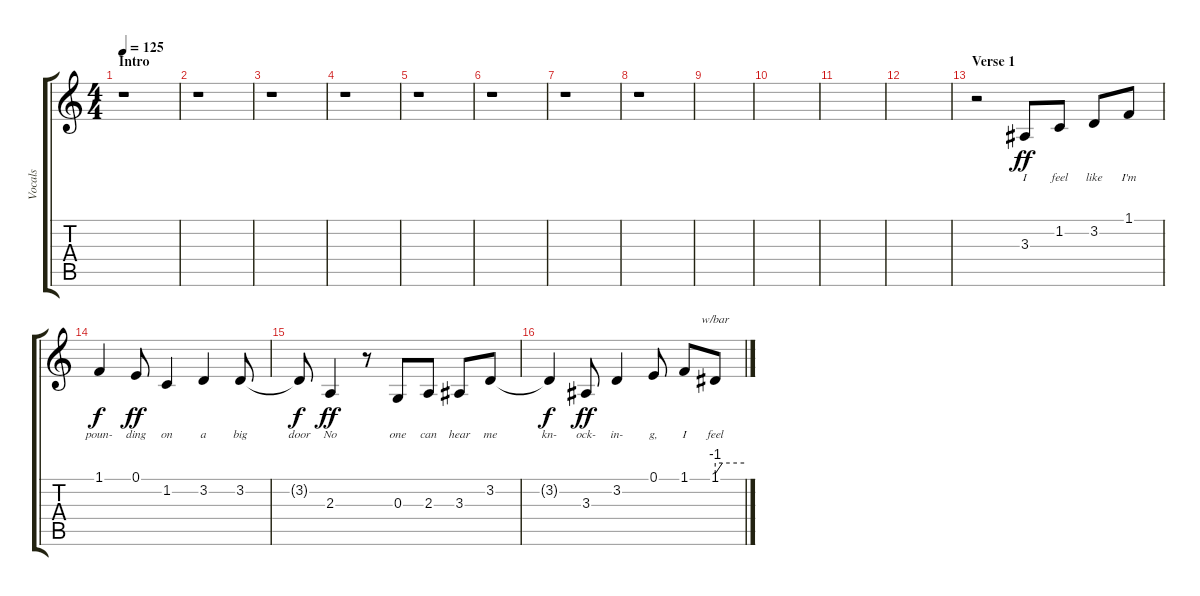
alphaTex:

\track ("Vocals" "Vocals") {instrument lead5charang}
\staff {score tabs}
\tuning (E4 B3 G3 D3 A2 E2) {hide}
\ts (4 4)
\section ("" "Intro")
\tempo 125
\clef g2
\ks c
r.1{dy ff instrument lead5charang} |
r.1 |
r.1 |
r.1 |
r.1 |
r.1 |
r.1 |
r.1 |
|
|
|
|
\section ("" "Verse 1")
r.2 3.3.8{lyrics (0 "I") lyrics (1 "") lyrics (2 "") lyrics (3 "") lyrics (4 "")} 1.2.8{lyrics (0 "feel") lyrics (1 "") lyrics (2 "") lyrics (3 "") lyrics (4 "")} 3.2.8{lyrics (0 "like") lyrics (1 "") lyrics (2 "") lyrics (3 "") lyrics (4 "")} 1.1.8{lyrics (0 "I'm") lyrics (1 "") lyrics (2 "") lyrics (3 "") lyrics (4 "")} |
1.1.4{lyrics (0 "poun-") lyrics (1 "") lyrics (2 "") lyrics (3 "") lyrics (4 "") dy f} 0.1.8{lyrics (0 "ding") lyrics (1 "") lyrics (2 "") lyrics (3 "") lyrics (4 "") dy ff} 1.2.4{lyrics (0 "on") lyrics (1 "") lyrics (2 "") lyrics (3 "") lyrics (4 "")} 3.2.4{lyrics (0 "a") lyrics (1 "") lyrics (2 "") lyrics (3 "") lyrics (4 "")} 3.2.8{lyrics (0 "big") lyrics (1 "") lyrics (2 "") lyrics (3 "") lyrics (4 "")} |
3.2{t}.8{lyrics (0 "door") lyrics (1 "") lyrics (2 "") lyrics (3 "") lyrics (4 "") dy f} 2.3.4{lyrics (0 "No") lyrics (1 "") lyrics (2 "") lyrics (3 "") lyrics (4 "") dy ff} r.8 0.3.8{lyrics (0 "one") lyrics (1 "") lyrics (2 "") lyrics (3 "") lyrics (4 "")} 2.3.8{lyrics (0 "can") lyrics (1 "") lyrics (2 "") lyrics (3 "") lyrics (4 "")} 3.3.8{lyrics (0 "hear") lyrics (1 "") lyrics (2 "") lyrics (3 "") lyrics (4 "")} 3.2.8{lyrics (0 "me") lyrics (1 "") lyrics (2 "") lyrics (3 "") lyrics (4 "")} |
3.2{t}.4{lyrics (0 "kn-") lyrics (1 "") lyrics (2 "") lyrics (3 "") lyrics (4 "") dy f} 3.3.8{lyrics (0 "ock-") lyrics (1 "") lyrics (2 "") lyrics (3 "") lyrics (4 "") dy ff} 3.2.4{lyrics (0 "in-") lyrics (1 "") lyrics (2 "") lyrics (3 "") lyrics (4 "")} 0.1.8{lyrics (0 "g,") lyrics (1 "") lyrics (2 "") lyrics (3 "") lyrics (4 "")} 1.1.8{lyrics (0 "I") lyrics (1 "") lyrics (2 "") lyrics (3 "") lyrics (4 "")} 1.1.8{tbe (custom default 0 -4 15 0 60 0) lyrics (0 "feel") lyrics (1 "") lyrics (2 "") lyrics (3 "") lyrics (4 "")}
